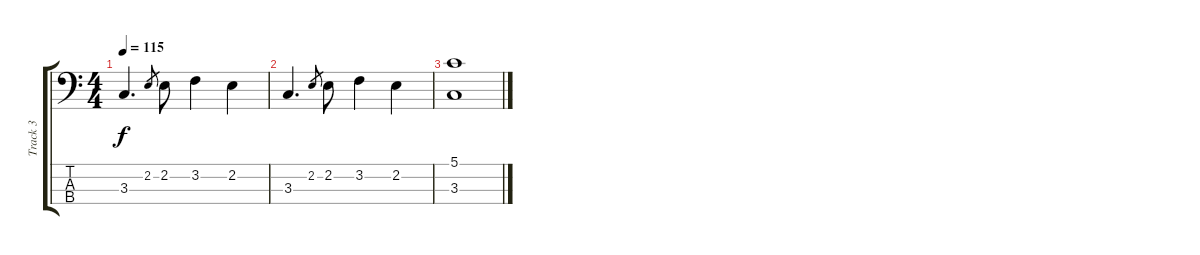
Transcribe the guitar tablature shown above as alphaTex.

\track ("Track 3" "Track 3") {instrument electricbassfinger}
\staff {score tabs}
\tuning (G2 D2 A1 E1) {hide}
\ts (4 4)
\tempo 115
\clef f4
\ks c
3.3.4{d dy f} 2.2.8{gr} 2.2.8 3.2.4 2.2.4 |
3.3.4{d} 2.2.8{gr} 2.2.8 3.2.4 2.2.4 |
(5.1 3.3).1
